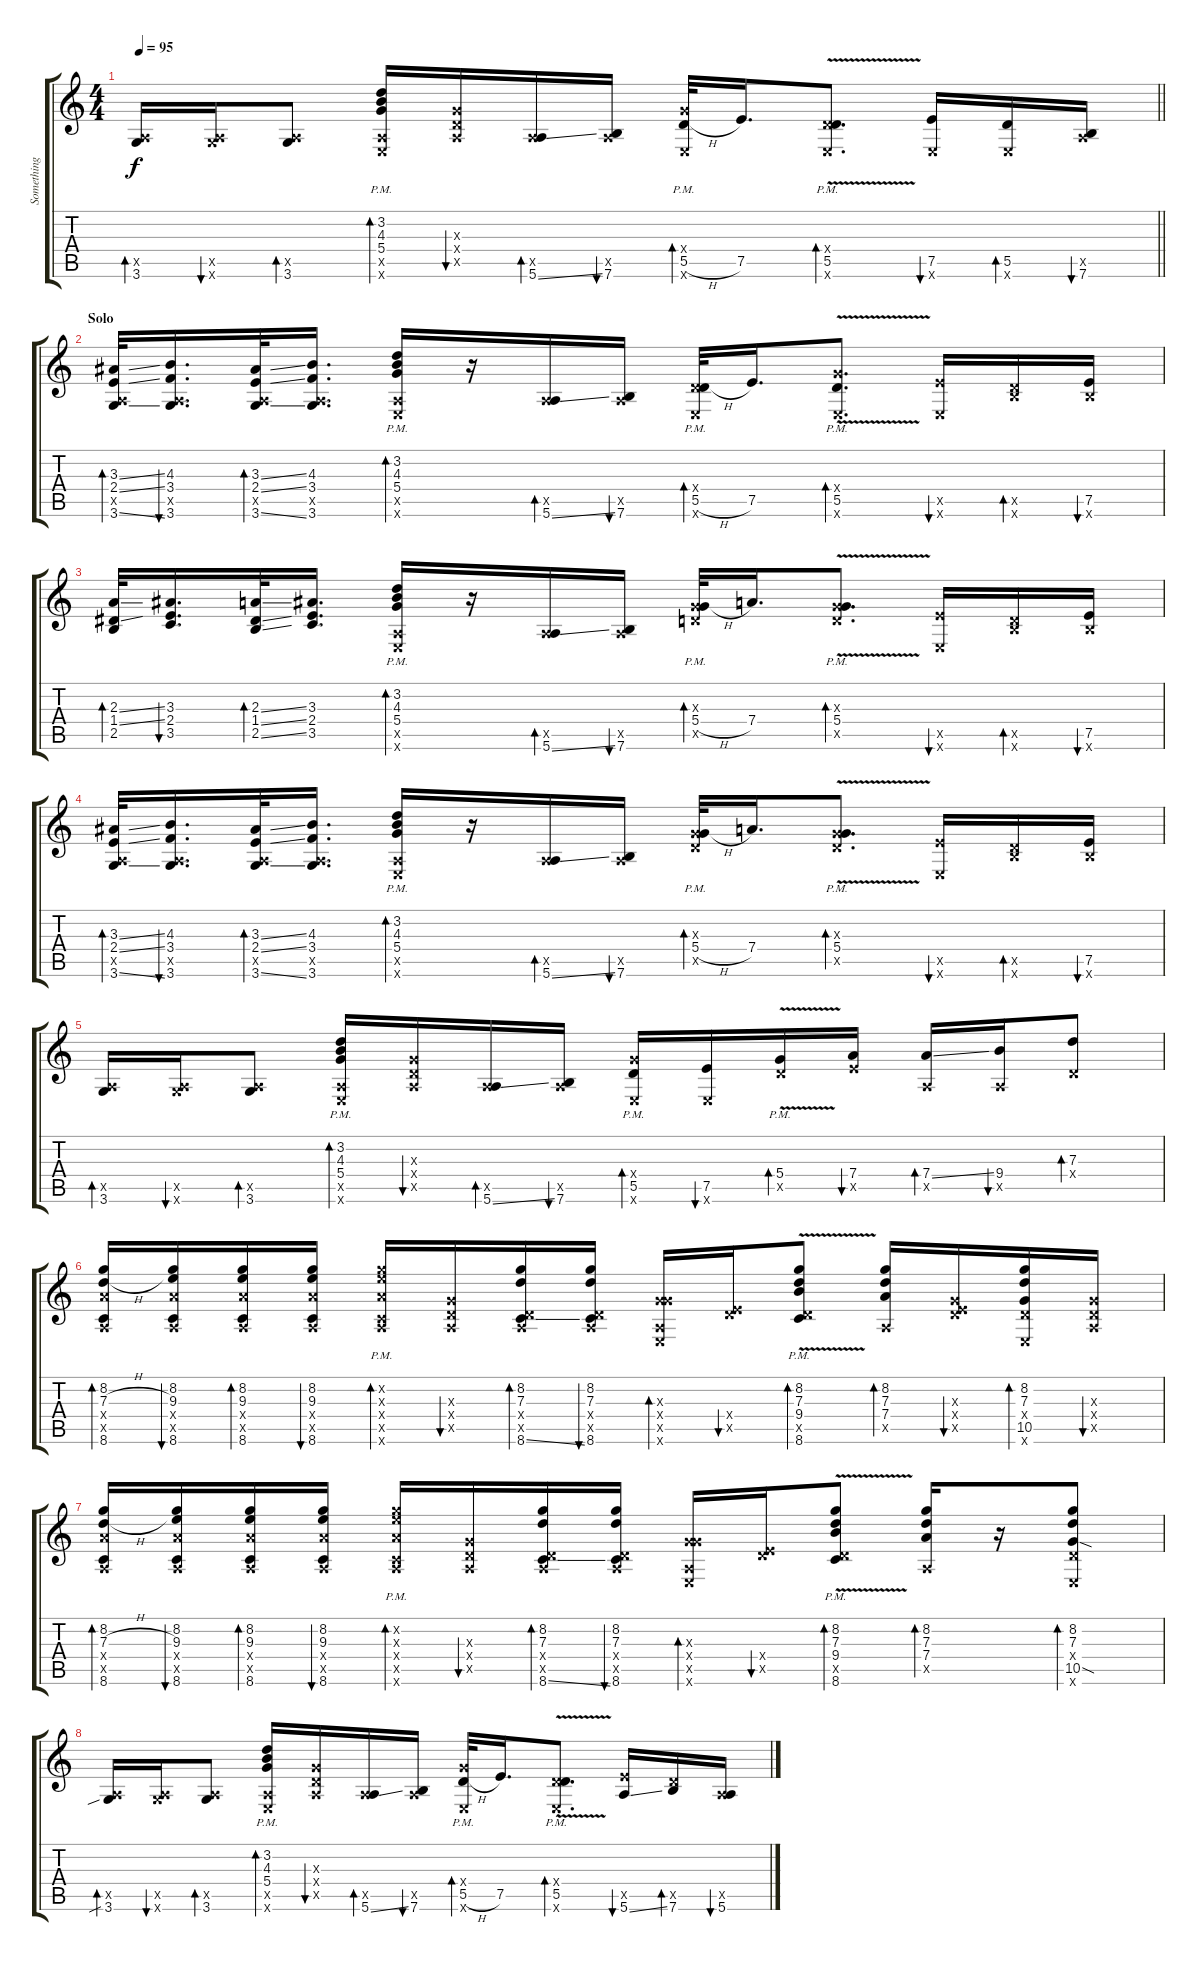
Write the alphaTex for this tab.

\track ("Something Like Olivia" "Something ") {instrument acousticguitarsteel}
\staff {score tabs}
\tuning (E4 B3 G3 D3 A2 E2) {hide}
\ts (4 4)
\tempo 95
\clef g2
\barLineRight lightlight
\ks c
(0.5{x} 3.6).16{bd 30 dy f} (0.5{x} 3.6{x}).16{bu 30} (0.5{x} 3.6).8{bd 30} (3.2{pm} 4.3{pm} 5.4{pm} 0.5{x} 0.6{x}).16{bd 30} (0.3{x} 0.4{x} 0.5{x}).16{bu 30} (0.5{x} 5.6{ss}).16{bd 30} (0.5{x} 7.6).16{bu 30} (5.4{x} 5.5{h pm} 0.6{x}).32{bd 30} 7.5.16{d} (0.4{x} 5.5{v pm} 0.6{x}).8{d bd 30} (7.5 0.6{x}).16{bu 30} (5.5 0.6{x}).16{bd 30} (0.5{x} 7.6).16{bu 30} |
\section ("" "Solo")
(3.3{ss} 2.4{ss} 0.5{x} 3.6{ss}).32{bd 30} (4.3 3.4 0.5{x} 3.6).16{d bu 30} (3.3{ss} 2.4{ss} 0.5{x} 3.6{ss}).32{bd 30} (4.3 3.4 0.5{x} 3.6).16{d} (3.2{pm} 4.3{pm} 5.4{pm} 0.5{x} 0.6{x}).16{bd 30} r.16 (0.5{x} 5.6{ss}).16{bd 30} (0.5{x} 7.6).16{bu 30} (0.4{x} 5.5{h pm} 0.6{x}).32{bd 30} 7.5.16{d} (5.4{x} 5.5{v pm} 0.6{x}).8{d bd 30} (7.5{x} 0.6{x}).16{bu 30} (5.5{x} 7.6{x}).16{bd 30} (7.5 7.6{x}).16{bu 30} |
(2.3{ss} 1.4{ss} 2.5).32{bd 30} (3.3 2.4 3.5).16{d bu 30} (2.3{ss} 1.4{ss} 2.5{ss}).32{bd 30} (3.3 2.4 3.5).16{d} (3.2{pm} 4.3{pm} 5.4{pm} 0.5{x} 0.6{x}).16{bd 30} r.16 (0.5{x} 5.6{ss}).16{bd 30} (0.5{x} 7.6).16{bu 30} (0.3{x} 5.4{h} 5.5{pm x}).32{bd 30} 7.4.16{d} (0.3{x} 5.4 5.5{v pm x}).8{d bd 30} (7.5{x} 0.6{x}).16{bu 30} (5.5{x} 7.6{x}).16{bd 30} (7.5 7.6{x}).16{bu 30} |
(3.3{ss} 2.4{ss} 0.5{x} 3.6{ss}).32{bd 30} (4.3 3.4 0.5{x} 3.6).16{d bu 30} (3.3{ss} 2.4{ss} 0.5{x} 3.6{ss}).32{bd 30} (4.3 3.4 0.5{x} 3.6).16{d} (3.2{pm} 4.3{pm} 5.4{pm} 0.5{x} 0.6{x}).16{bd 30} r.16 (0.5{x} 5.6{ss}).16{bd 30} (0.5{x} 7.6).16{bu 30} (0.3{x} 5.4{h} 5.5{pm x}).32{bd 30} 7.4.16{d} (0.3{x} 5.4 5.5{v pm x}).8{d bd 30} (7.5{x} 0.6{x}).16{bu 30} (5.5{x} 7.6{x}).16{bd 30} (7.5 7.6{x}).16{bu 30} |
(0.5{x} 3.6).16{bd 30} (0.5{x} 3.6{x}).16{bu 30} (0.5{x} 3.6).8{bd 30} (3.2{pm} 4.3{pm} 5.4{pm} 0.5{x} 0.6{x}).16{bd 30} (0.3{x} 0.4{x} 0.5{x}).16{bu 30} (0.5{x} 5.6{ss}).16{bd 30} (0.5{x} 7.6).16{bu 30} (5.4{x} 5.5{pm} 0.6{x}).16{bd 30} (7.5 0.6{x}).16{bu 30} (5.4 5.5{v pm x}).16{bd 30} (7.4 7.5{x}).16{bu 30} (7.4{ss} 0.5{x}).16{bd 30} (9.4 0.5{x}).16{bu 30} (7.3 0.4{x}).8{bd 30} |
(8.2 7.3{h} 7.4{x} 0.5{x} 8.6).16{bd 30} (8.2 9.3 7.4{x} 0.5{x} 8.6).16{bu 30} (8.2 9.3 7.4{x} 0.5{x} 8.6).16{bd 30} (8.2 9.3 7.4{x} 0.5{x} 8.6).16{bu 30} (8.2{pm x} 9.3{pm x} 7.4{pm x} 0.5{x} 8.6{x}).16{bd 30} (0.3{x} 0.4{x} 0.5{x}).16{bu 30} (8.2 7.3 0.4{x} 0.5{x} 8.6{ss}).16{bd 30} (8.2 7.3 0.4{x} 0.5{x} 8.6).16{bu 30} (0.3{x} 5.4{x} 0.5{x} 0.6{x}).16{bd 30} (0.4{x} 7.5{x}).16{bu 30} (8.2 7.3 9.4 5.5{v pm x} 8.6).8{bd 30} (8.2 7.3 7.4 0.5{x}).16{bd 30} (0.3{x} 0.4{x} 7.5{x}).16{bu 30} (8.2 7.3 0.4{x} 10.5 0.6{x}).16{bd 30} (0.3{x} 0.4{x} 0.5{x}).16{bu 30} |
(8.2 7.3{h} 7.4{x} 0.5{x} 8.6).16{bd 30} (8.2 9.3 7.4{x} 0.5{x} 8.6).16{bu 30} (8.2 9.3 7.4{x} 0.5{x} 8.6).16{bd 30} (8.2 9.3 7.4{x} 0.5{x} 8.6).16{bu 30} (8.2{pm x} 9.3{pm x} 7.4{pm x} 0.5{x} 8.6{x}).16{bd 30} (0.3{x} 0.4{x} 0.5{x}).16{bu 30} (8.2 7.3 0.4{x} 0.5{x} 8.6{ss}).16{bd 30} (8.2 7.3 0.4{x} 0.5{x} 8.6).16{bu 30} (0.3{x} 5.4{x} 0.5{x} 0.6{x}).16{bd 30} (0.4{x} 7.5{x}).16{bu 30} (8.2 7.3 9.4 5.5{v pm x} 8.6).8{bd 30} (8.2 7.3 7.4 0.5{x}).16{bd 30} r.16 (8.2 7.3 0.4{x} 10.5{sod} 0.6{x}).8{bd 30} |
(0.5{x} 3.6{sib}).16{bd 30} (0.5{x} 3.6{x}).16{bu 30} (0.5{x} 3.6).8{bd 30} (3.2{pm} 4.3{pm} 5.4{pm} 0.5{x} 0.6{x}).16{bd 30} (0.3{x} 0.4{x} 0.5{x}).16{bu 30} (0.5{x} 5.6{ss}).16{bd 30} (0.5{x} 7.6).16{bu 30} (5.4{x} 5.5{h pm} 0.6{x}).32{bd 30} 7.5.16{d} (0.4{x} 5.5{v pm} 0.6{x}).8{d bd 30} (7.5{x} 5.6{ss}).16{bu 30} (5.5{x} 7.6).16{bd 30} (0.5{x} 5.6).16{bu 30}
